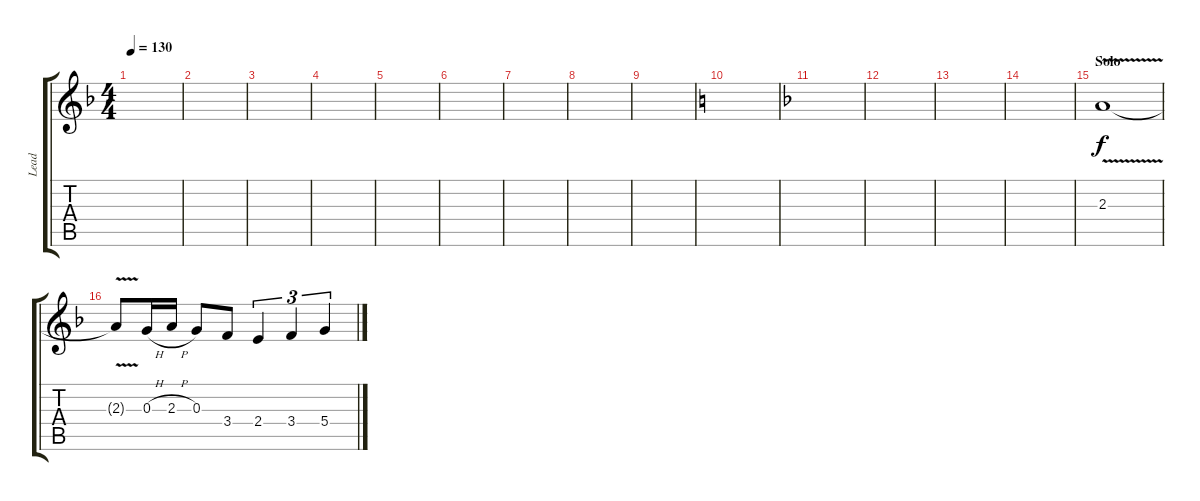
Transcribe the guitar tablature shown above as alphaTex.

\track ("Lead" "Lead") {instrument distortionguitar}
\staff {score tabs}
\tuning (E4 B3 G3 D3 A2 E2) {hide}
\ts (4 4)
\tempo 130
\clef g2
\ks dminor
|
|
|
|
|
|
|
|
|
\ks aminor
|
\ks dminor
|
|
|
|
\section ("" "Solo")
2.3{v}.1 |
2.3{t}.8 0.3{h}.16 2.3{h}.16 0.3.8 3.4.8 2.4.4{tu (3 2)} 3.4.4{tu (3 2)} 5.4.4{tu (3 2)}
